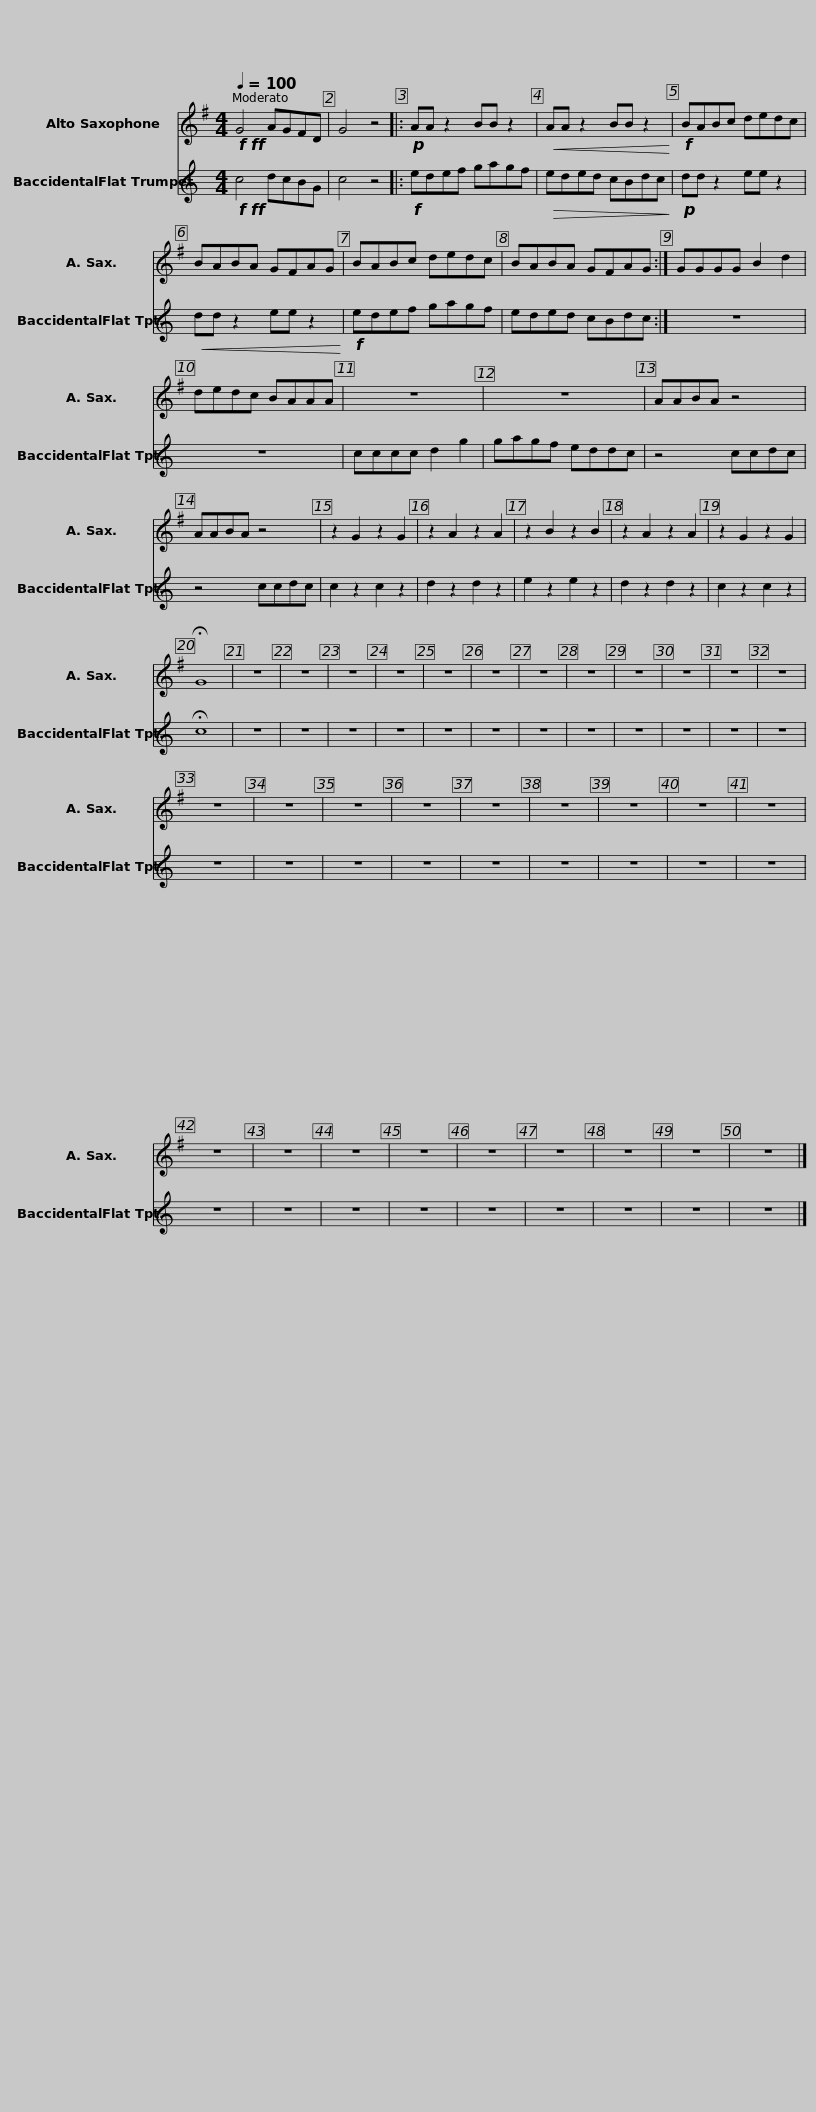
X:1
%%score 1 2
L:1/8
Q:1/4=100
M:4/4
I:linebreak $
K:none
V:1 treble transpose=-9
V:2 treble transpose=-2
V:1
[K:G]!f!!ff! G4 AGFD | G4 z4 |:!p! AA z2 BB z2 |!<(! AA z2 BB z2!<)! |!f! BABc dedc |$ %5
 BABA GFAG | BABc dedc | BABA GFAG :| GGGG B2 d2 | dedc BAAA |$ %10
 z8 | z8 | AABA z4 | AABA z4 | z2 G2 z2 G2 | %15
 z2 A2 z2 A2 |$ z2 B2 z2 B2 | z2 A2 z2 A2 | z2 G2 z2 G2 | !fermata!G8 | %20
 z8 | z8 | z8 | z8 | z8 | %25
 z8 | z8 | z8 | z8 | z8 | %30
 z8 | z8 | z8 |$ z8 | z8 | %35
 z8 | z8 | z8 | z8 | z8 | %40
 z8 | z8 | z8 | z8 | z8 | %45
 z8 | z8 | z8 | z8 | z8 |] %50
V:2
[K:C]!f!!ff! c4 dcBG | c4 z4 |:!f! edef gagf |!>(! eded cBdc!>)! |!p! dd z2 ee z2 |$ %5
!<(! dd z2 ee z2!<)! |!f! edef gagf | eded cBdc :| z8 | z8 |$ %10
 cccc d2 g2 | gagf eddc | z4 ccdc | z4 ccdc | c2 z2 c2 z2 | %15
 d2 z2 d2 z2 |$ e2 z2 e2 z2 | d2 z2 d2 z2 | c2 z2 c2 z2 | !fermata!c8 | %20
 z8 | z8 | z8 | z8 | z8 | %25
 z8 | z8 | z8 | z8 | z8 | %30
 z8 | z8 | z8 |$ z8 | z8 | %35
 z8 | z8 | z8 | z8 | z8 | %40
 z8 | z8 | z8 | z8 | z8 | %45
 z8 | z8 | z8 | z8 | z8 |] %50
